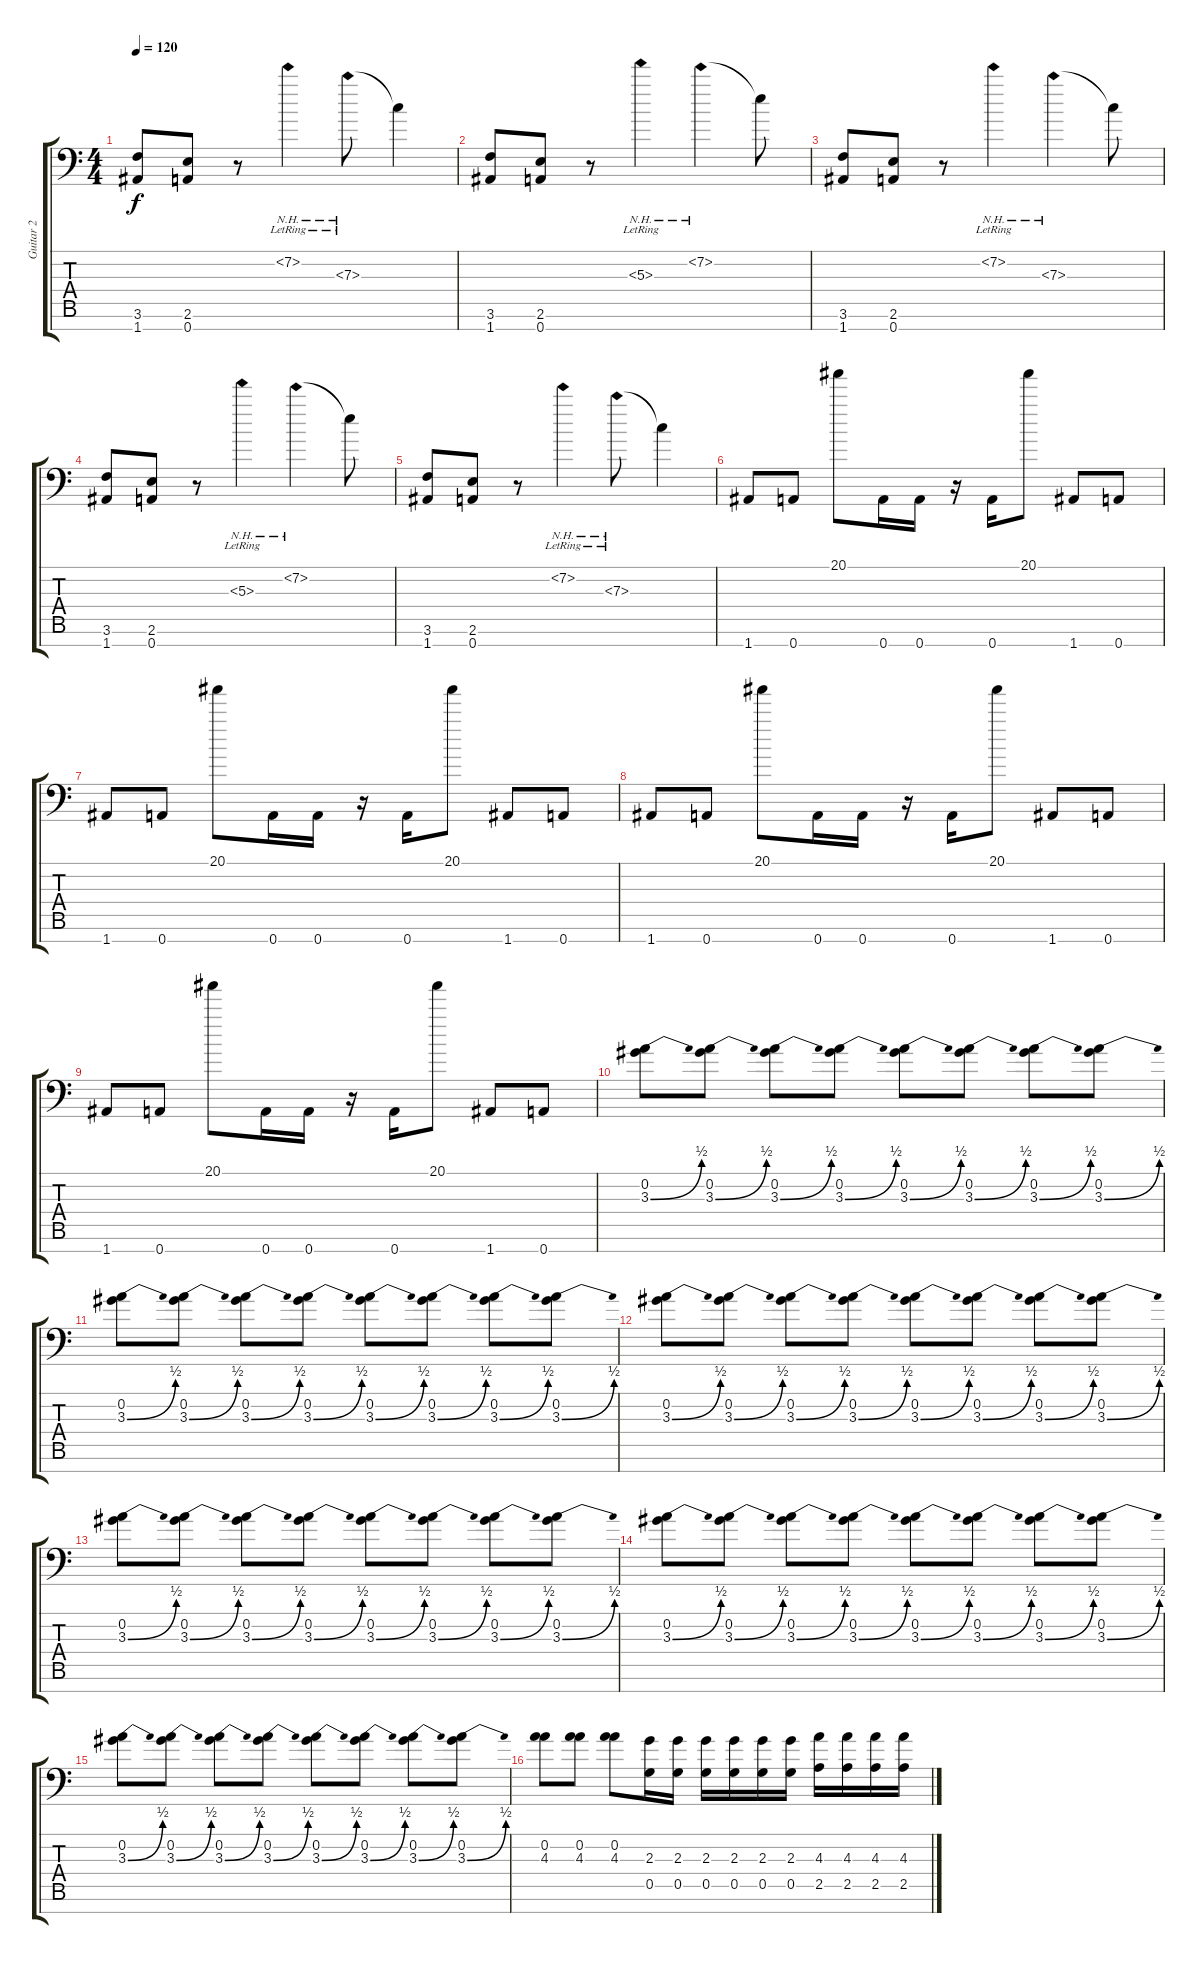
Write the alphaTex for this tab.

\track ("Guitar 2" "Guitar 2") {instrument overdrivenguitar}
\staff {score tabs}
\tuning (D4 A3 F3 C3 G2 D2 A1) {hide}
\ts (4 4)
\tempo 120
\clef f4
\ks c
(3.6 1.7).8{dy f} (2.6 0.7).8 r.8 7.2{nh lr}.4 7.3{nh lr}.8 7.3{t}.4 |
(3.6 1.7).8 (2.6 0.7).8 r.8 5.3{nh lr}.4 7.2{nh}.4 7.2{t}.8 |
(3.6 1.7).8 (2.6 0.7).8 r.8 7.2{nh lr}.4 7.3{nh}.4 7.3{t}.8 |
(3.6 1.7).8 (2.6 0.7).8 r.8 5.3{nh lr}.4 7.2{nh}.4 7.2{t}.8 |
(3.6 1.7).8 (2.6 0.7).8 r.8 7.2{nh lr}.4 7.3{nh lr}.8 7.3{t}.4 |
1.7.8 0.7.8 20.1.8 0.7.16 0.7.16 r.16 0.7.16 20.1.8 1.7.8 0.7.8 |
1.7.8 0.7.8 20.1.8 0.7.16 0.7.16 r.16 0.7.16 20.1.8 1.7.8 0.7.8 |
1.7.8 0.7.8 20.1.8 0.7.16 0.7.16 r.16 0.7.16 20.1.8 1.7.8 0.7.8 |
1.7.8 0.7.8 20.1.8 0.7.16 0.7.16 r.16 0.7.16 20.1.8 1.7.8 0.7.8 |
(0.2 3.3{be (bend 0 0 60 2)}).8{volume 10} (0.2 3.3{be (bend 0 0 60 2)}).8 (0.2 3.3{be (bend 0 0 60 2)}).8 (0.2 3.3{be (bend 0 0 60 2)}).8 (0.2 3.3{be (bend 0 0 60 2)}).8 (0.2 3.3{be (bend 0 0 60 2)}).8 (0.2 3.3{be (bend 0 0 60 2)}).8 (0.2 3.3{be (bend 0 0 60 2)}).8 |
(0.2 3.3{be (bend 0 0 60 2)}).8 (0.2 3.3{be (bend 0 0 60 2)}).8 (0.2 3.3{be (bend 0 0 60 2)}).8 (0.2 3.3{be (bend 0 0 60 2)}).8 (0.2 3.3{be (bend 0 0 60 2)}).8 (0.2 3.3{be (bend 0 0 60 2)}).8 (0.2 3.3{be (bend 0 0 60 2)}).8 (0.2 3.3{be (bend 0 0 60 2)}).8 |
(0.2 3.3{be (bend 0 0 60 2)}).8 (0.2 3.3{be (bend 0 0 60 2)}).8 (0.2 3.3{be (bend 0 0 60 2)}).8 (0.2 3.3{be (bend 0 0 60 2)}).8 (0.2 3.3{be (bend 0 0 60 2)}).8 (0.2 3.3{be (bend 0 0 60 2)}).8 (0.2 3.3{be (bend 0 0 60 2)}).8 (0.2 3.3{be (bend 0 0 60 2)}).8 |
(0.2 3.3{be (bend 0 0 60 2)}).8 (0.2 3.3{be (bend 0 0 60 2)}).8 (0.2 3.3{be (bend 0 0 60 2)}).8 (0.2 3.3{be (bend 0 0 60 2)}).8 (0.2 3.3{be (bend 0 0 60 2)}).8 (0.2 3.3{be (bend 0 0 60 2)}).8 (0.2 3.3{be (bend 0 0 60 2)}).8 (0.2 3.3{be (bend 0 0 60 2)}).8 |
(0.2 3.3{be (bend 0 0 60 2)}).8 (0.2 3.3{be (bend 0 0 60 2)}).8 (0.2 3.3{be (bend 0 0 60 2)}).8 (0.2 3.3{be (bend 0 0 60 2)}).8 (0.2 3.3{be (bend 0 0 60 2)}).8 (0.2 3.3{be (bend 0 0 60 2)}).8 (0.2 3.3{be (bend 0 0 60 2)}).8 (0.2 3.3{be (bend 0 0 60 2)}).8 |
(0.2 3.3{be (bend 0 0 60 2)}).8 (0.2 3.3{be (bend 0 0 60 2)}).8 (0.2 3.3{be (bend 0 0 60 2)}).8 (0.2 3.3{be (bend 0 0 60 2)}).8 (0.2 3.3{be (bend 0 0 60 2)}).8 (0.2 3.3{be (bend 0 0 60 2)}).8 (0.2 3.3{be (bend 0 0 60 2)}).8 (0.2 3.3{be (bend 0 0 60 2)}).8 |
(0.2 4.3).8 (0.2 4.3).8 (0.2 4.3).8 (2.3 0.5).16 (2.3 0.5).16 (2.3 0.5).16 (2.3 0.5).16 (2.3 0.5).16 (2.3 0.5).16 (4.3 2.5).16 (4.3 2.5).16 (4.3 2.5).16 (4.3 2.5).16
